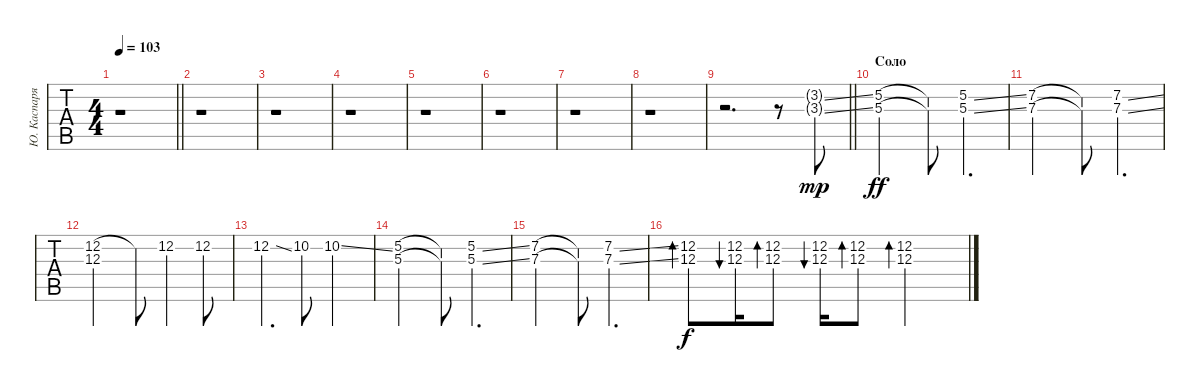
\track ("Ю. Каспарян (Слайд-гитара)" "Ю. Каспаря") {instrument electricguitarjazz}
\staff {tabs}
\tuning (E4 B3 G3 D3 A2 E2) {hide}
\ts (4 4)
\tempo 103
\clef g2
\barLineRight lightlight
\ks c
r.1{dy ff} |
r.1 |
r.1 |
r.1 |
r.1 |
r.1 |
r.1 |
r.1 |
\barLineRight lightlight
r.2{d} r.8 (3.2{ss g} 3.3{ss g}).8{dy mp} |
\section ("" "Соло")
(5.2 5.3).2{dy ff} (5.2{t} 5.3{t}).8 (5.2{ss} 5.3{ss}).4{d} |
(7.2 7.3).2 (7.2{t} 7.3{t}).8 (7.2{ss} 7.3{ss}).4{d} |
(12.2 12.3).2 12.2{t}.8 12.2.4 12.2.8 |
12.2{ss}.4{d} 10.2.8 10.2{ss}.2 |
(5.2 5.3).2 (5.2{t} 5.3{t}).8 (5.2{ss} 5.3{ss}).4{d} |
(7.2 7.3).2 (7.2{t} 7.3{t}).8 (7.2{ss} 7.3{ss}).4{d} |
(12.2 12.3).8{bd 60 dy f} (12.2 12.3).16{bu 120} (12.2 12.3).8{bd 120} (12.2 12.3).16{bu 120} (12.2 12.3).8{bd 120} (12.2 12.3).2{bd 120}
